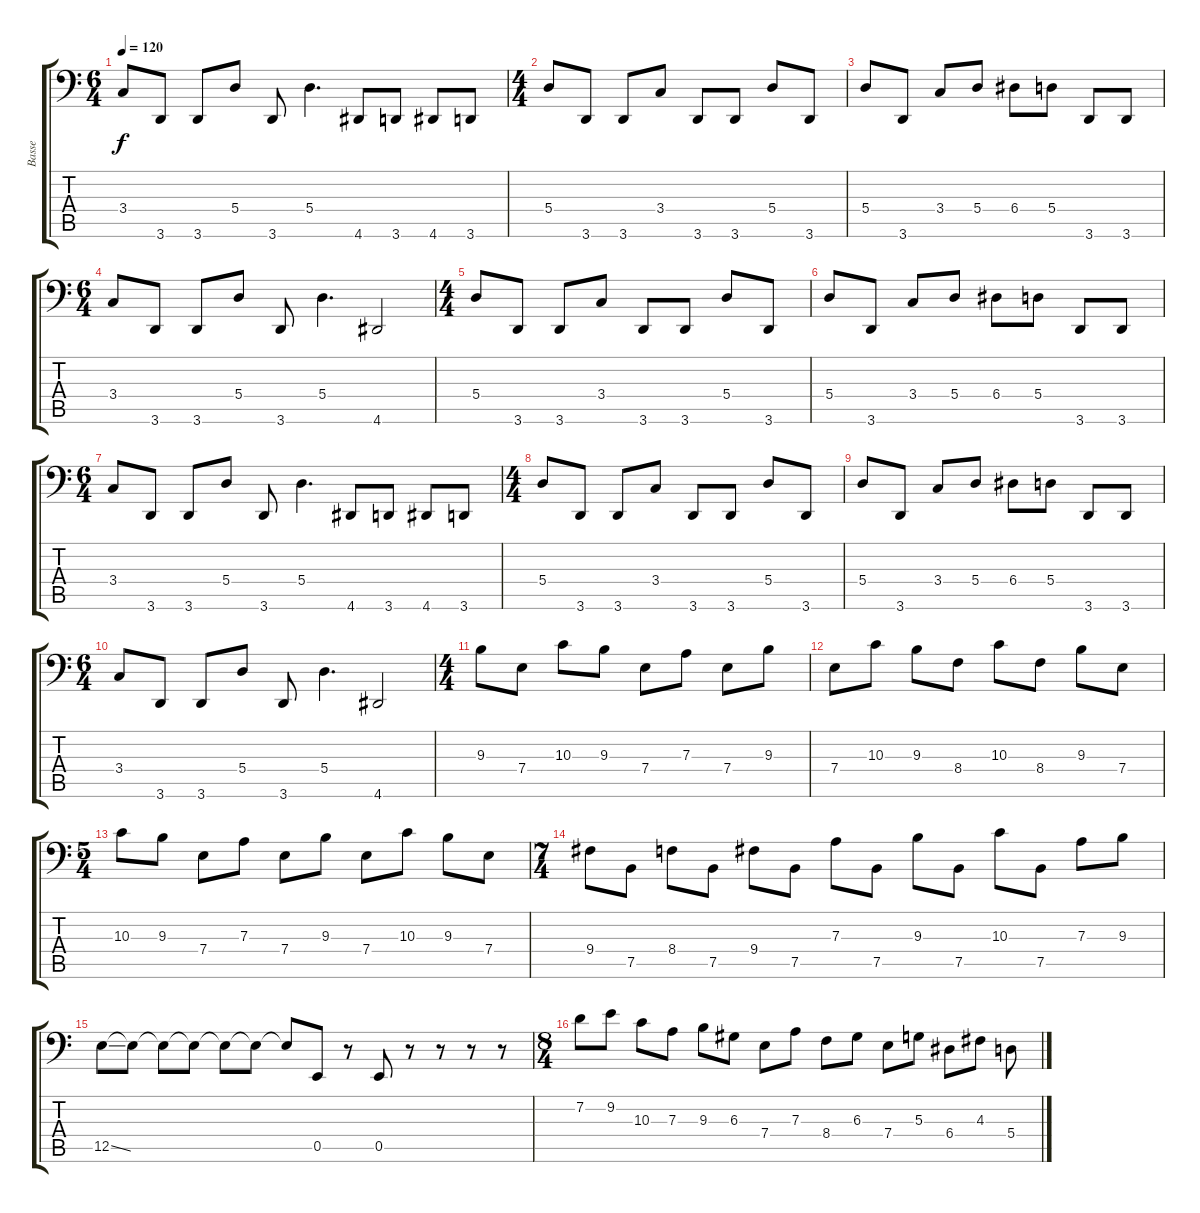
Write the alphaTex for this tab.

\track ("Basse" "Basse") {instrument electricbassfinger}
\staff {score tabs}
\tuning (C3 G2 D2 A1 E1 B0) {hide}
\ts (6 4)
\tempo 120
\clef f4
\ks c
3.4.8{dy f} 3.6.8 3.6.8 5.4.8 3.6.8 5.4.4{d} 4.6.8 3.6.8 4.6.8 3.6.8 |
\ts (4 4)
5.4.8 3.6.8 3.6.8 3.4.8 3.6.8 3.6.8 5.4.8 3.6.8 |
5.4.8 3.6.8 3.4.8 5.4.8 6.4.8 5.4.8 3.6.8 3.6.8 |
\ts (6 4)
3.4.8 3.6.8 3.6.8 5.4.8 3.6.8 5.4.4{d} 4.6.2 |
\ts (4 4)
5.4.8 3.6.8 3.6.8 3.4.8 3.6.8 3.6.8 5.4.8 3.6.8 |
5.4.8 3.6.8 3.4.8 5.4.8 6.4.8 5.4.8 3.6.8 3.6.8 |
\ts (6 4)
3.4.8 3.6.8 3.6.8 5.4.8 3.6.8 5.4.4{d} 4.6.8 3.6.8 4.6.8 3.6.8 |
\ts (4 4)
5.4.8 3.6.8 3.6.8 3.4.8 3.6.8 3.6.8 5.4.8 3.6.8 |
5.4.8 3.6.8 3.4.8 5.4.8 6.4.8 5.4.8 3.6.8 3.6.8 |
\ts (6 4)
3.4.8 3.6.8 3.6.8 5.4.8 3.6.8 5.4.4{d} 4.6.2 |
\ts (4 4)
9.3.8 7.4.8 10.3.8 9.3.8 7.4.8 7.3.8 7.4.8 9.3.8 |
7.4.8 10.3.8 9.3.8 8.4.8 10.3.8 8.4.8 9.3.8 7.4.8 |
\ts (5 4)
10.3.8 9.3.8 7.4.8 7.3.8 7.4.8 9.3.8 7.4.8 10.3.8 9.3.8 7.4.8 |
\ts (7 4)
9.4.8 7.5.8 8.4.8 7.5.8 9.4.8 7.5.8 7.3.8 7.5.8 9.3.8 7.5.8 10.3.8 7.5.8 7.3.8 9.3.8 |
12.5{ss}.8 12.5{t}.8 12.5{t}.8 12.5{t}.8 12.5{t}.8 12.5{t}.8 12.5{t}.8 0.5.8 r.8 0.5.8 r.8 r.8 r.8 r.8 |
\ts (8 4)
7.2.8 9.2.8 10.3.8 7.3.8 9.3.8 6.3.8 7.4.8 7.3.8 8.4.8 6.3.8 7.4.8 5.3.8 6.4.8 4.3.8 5.4.8
